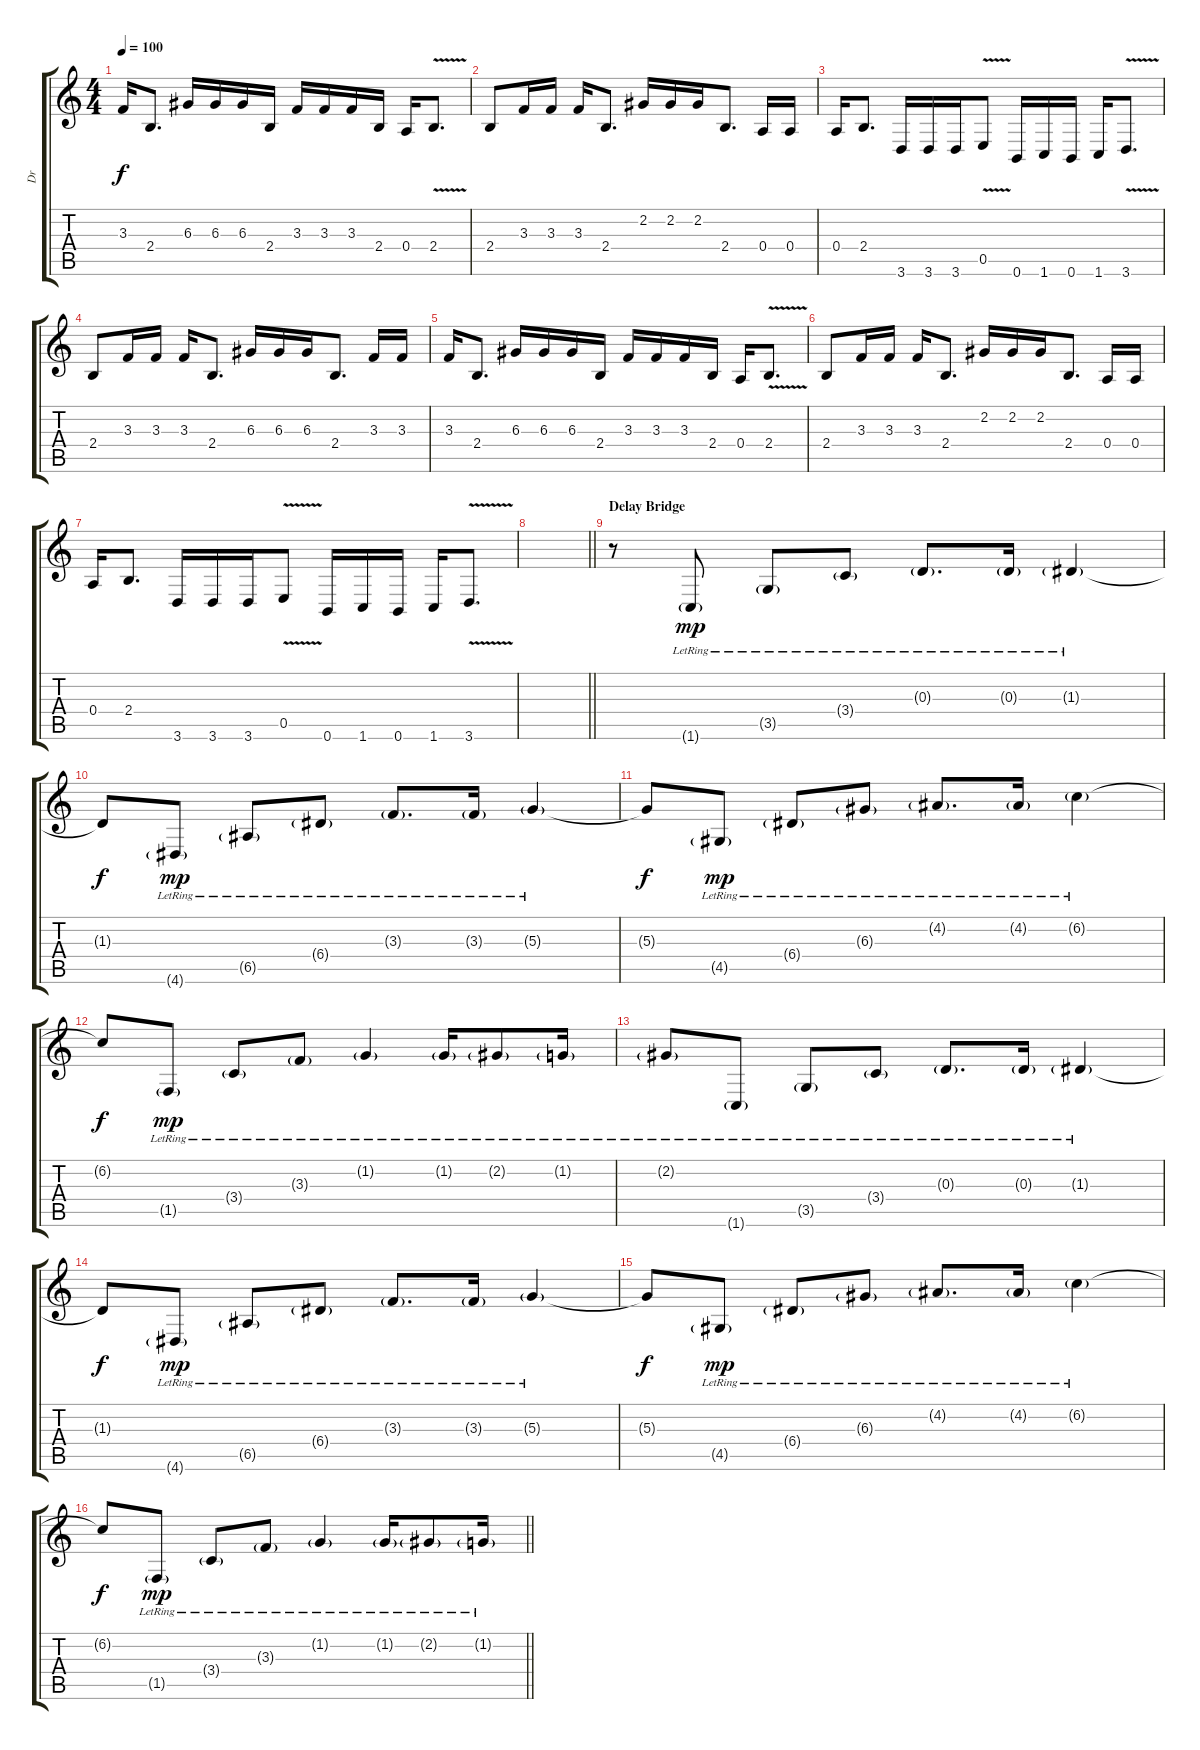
\track ("Dr" "Dr") {instrument distortionguitar}
\staff {score tabs}
\tuning (B3 Gb3 D3 A2 E2 B1) {hide}
\ts (4 4)
\tempo 100
\clef g2
\ks c
3.3.16{dy f} 2.4.8{d} 6.3.16 6.3.16 6.3.16 2.4.16 3.3.16 3.3.16 3.3.16 2.4.16 0.4.16 2.4{v}.8{d} |
2.4.8 3.3.16 3.3.16 3.3.16 2.4.8{d} 2.2.16 2.2.16 2.2.16 2.4.8{d} 0.4.16 0.4.16 |
0.4.16 2.4.8{d} 3.6.16 3.6.16 3.6.16 0.5{v}.8 0.6.16 1.6.16 0.6.16 1.6.16 3.6{v}.8{d} |
2.4.8 3.3.16 3.3.16 3.3.16 2.4.8{d} 6.3.16 6.3.16 6.3.16 2.4.8{d} 3.3.16 3.3.16 |
3.3.16 2.4.8{d} 6.3.16 6.3.16 6.3.16 2.4.16 3.3.16 3.3.16 3.3.16 2.4.16 0.4.16 2.4{v}.8{d} |
2.4.8 3.3.16 3.3.16 3.3.16 2.4.8{d} 2.2.16 2.2.16 2.2.16 2.4.8{d} 0.4.16 0.4.16 |
0.4.16 2.4.8{d} 3.6.16 3.6.16 3.6.16 0.5{v}.8 0.6.16 1.6.16 0.6.16 1.6.16 3.6{v}.8{d} |
\barLineRight lightlight
|
\section ("" "Delay Bridge")
r.8 1.6{g lr}.8{dy mp instrument electricguitarclean} 3.5{g lr}.8 3.4{g lr}.8 0.3{g lr}.8{d} 0.3{g lr}.16 1.3{g lr}.4 |
1.3{t}.8{dy f} 4.6{g lr}.8{dy mp} 6.5{g lr}.8 6.4{g lr}.8 3.3{g lr}.8{d} 3.3{g lr}.16 5.3{g lr}.4 |
5.3{t}.8{dy f} 4.5{g lr}.8{dy mp} 6.4{g lr}.8 6.3{g lr}.8 4.2{g lr}.8{d} 4.2{g lr}.16 6.2{g lr}.4 |
6.2{t}.8{dy f} 1.5{g lr}.8{dy mp} 3.4{g lr}.8 3.3{g lr}.8 1.2{g lr}.4 1.2{g lr}.16 2.2{g lr}.8 1.2{g lr}.16 |
2.2{g lr}.8 1.6{g lr}.8 3.5{g lr}.8 3.4{g lr}.8 0.3{g lr}.8{d} 0.3{g lr}.16 1.3{g lr}.4 |
1.3{t}.8{dy f} 4.6{g lr}.8{dy mp} 6.5{g lr}.8 6.4{g lr}.8 3.3{g lr}.8{d} 3.3{g lr}.16 5.3{g lr}.4 |
5.3{t}.8{dy f} 4.5{g lr}.8{dy mp} 6.4{g lr}.8 6.3{g lr}.8 4.2{g lr}.8{d} 4.2{g lr}.16 6.2{g lr}.4 |
\barLineRight lightlight
6.2{t}.8{dy f} 1.5{g lr}.8{dy mp} 3.4{g lr}.8 3.3{g lr}.8 1.2{g lr}.4 1.2{g lr}.16 2.2{g lr}.8 1.2{g lr}.16
